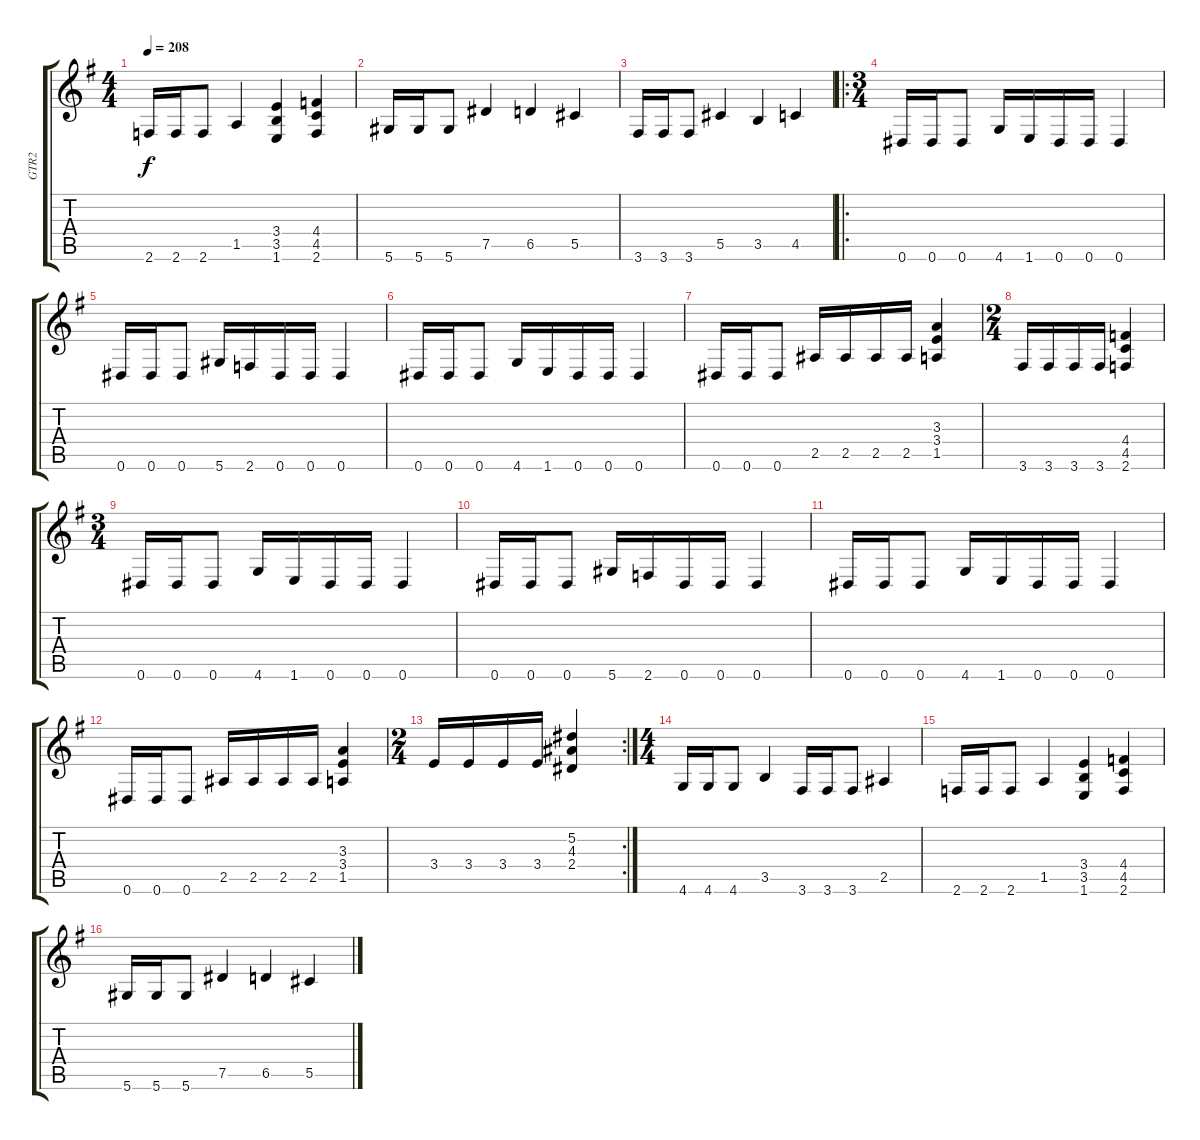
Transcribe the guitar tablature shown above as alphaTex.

\track ("GTR2" "GTR2") {instrument distortionguitar}
\staff {score tabs}
\tuning (Eb4 Bb3 Gb3 Db3 Ab2 Eb2) {hide}
\ts (4 4)
\tempo 208
\clef g2
\ks eminor
2.6.16{dy f} 2.6.16 2.6.8{beam merge} 1.5.4{beam merge} (3.4 3.5 1.6).4 (4.4 4.5 2.6).4 |
5.6.16 5.6.16 5.6.8 7.5.4 6.5.4 5.5.4 |
3.6.16{beam merge} 3.6.16 3.6.8 5.5.4{beam merge} 3.5.4 4.5.4 |
\ro
\ts (3 4)
0.6.16 0.6.16 0.6.8 4.6.16 1.6.16{beam merge} 0.6.16 0.6.16 0.6.4 |
0.6.16 0.6.16 0.6.8 5.6.16 2.6.16 0.6.16 0.6.16{beam merge} 0.6.4 |
0.6.16 0.6.16{beam merge} 0.6.8 4.6.16 1.6.16 0.6.16 0.6.16{beam merge} 0.6.4 |
0.6.16 0.6.16 0.6.8 2.5.16{beam merge} 2.5.16 2.5.16{beam merge} 2.5.16{beam merge} (3.3 3.4 1.5).4 |
\ts (2 4)
3.6.16 3.6.16 3.6.16 3.6.16 (4.4 4.5 2.6).4 |
\ts (3 4)
0.6.16 0.6.16 0.6.8 4.6.16 1.6.16{beam merge} 0.6.16 0.6.16 0.6.4 |
0.6.16 0.6.16 0.6.8 5.6.16 2.6.16 0.6.16 0.6.16{beam merge} 0.6.4 |
0.6.16 0.6.16{beam merge} 0.6.8 4.6.16 1.6.16 0.6.16 0.6.16{beam merge} 0.6.4 |
0.6.16 0.6.16 0.6.8 2.5.16{beam merge} 2.5.16 2.5.16{beam merge} 2.5.16{beam merge} (3.3 3.4 1.5).4 |
\rc 2
\ts (2 4)
3.4.16 3.4.16 3.4.16{beam merge} 3.4.16{beam merge} (5.2 4.3 2.4).4 |
\ts (4 4)
4.6.16{beam merge} 4.6.16{beam merge} 4.6.8{beam merge} 3.5.4 3.6.16 3.6.16 3.6.8{beam merge} 2.5.4 |
2.6.16 2.6.16 2.6.8{beam merge} 1.5.4{beam merge} (3.4 3.5 1.6).4 (4.4 4.5 2.6).4 |
5.6.16 5.6.16 5.6.8 7.5.4 6.5.4 5.5.4
